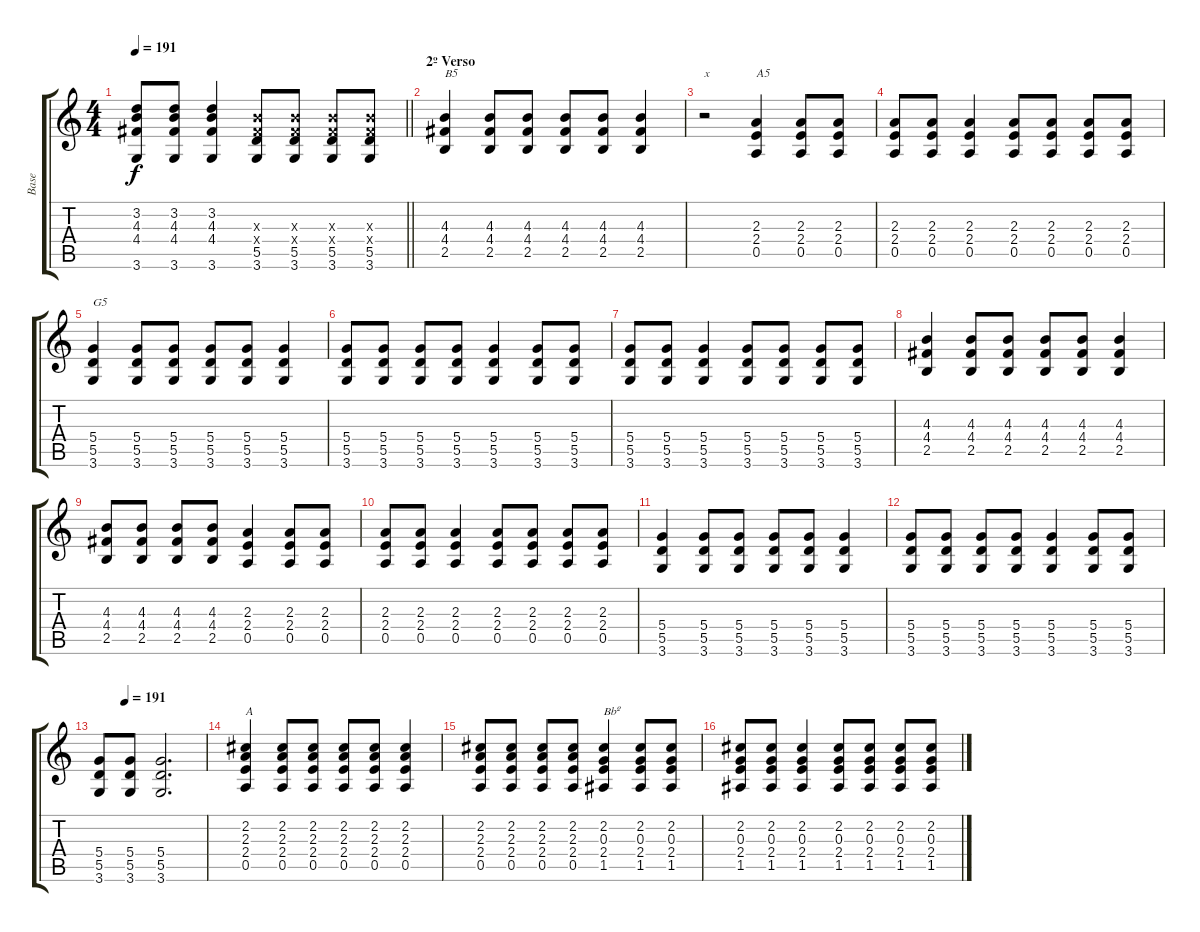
\track ("Base" "Base") {instrument overdrivenguitar}
\staff {score tabs}
\tuning (E4 B3 G3 D3 A2 E2) {hide}
\ts (4 4)
\tempo 191
\clef g2
\barLineRight lightlight
\ks c
(3.2 4.3 4.4 3.6).8{dy f} (3.2 4.3 4.4 3.6).8 (3.2 4.3 4.4 3.6).4 (4.3{x} 4.4{x} 5.5 3.6).8{volume 12 instrument overdrivenguitar} (4.3{x} 4.4{x} 5.5 3.6).8 (4.3{x} 4.4{x} 5.5 3.6).8 (4.3{x} 4.4{x} 5.5 3.6).8 |
\section ("" "2º Verso")
(4.3 4.4 2.5).4{txt "B5"} (4.3 4.4 2.5).8 (4.3 4.4 2.5).8 (4.3 4.4 2.5).8 (4.3 4.4 2.5).8 (4.3 4.4 2.5).4 |
r.2{txt "x"} (2.3 2.4 0.5).4{txt "A5"} (2.3 2.4 0.5).8 (2.3 2.4 0.5).8 |
(2.3 2.4 0.5).8 (2.3 2.4 0.5).8 (2.3 2.4 0.5).4 (2.3 2.4 0.5).8 (2.3 2.4 0.5).8 (2.3 2.4 0.5).8 (2.3 2.4 0.5).8 |
(5.4 5.5 3.6).4{txt "G5"} (5.4 5.5 3.6).8 (5.4 5.5 3.6).8 (5.4 5.5 3.6).8 (5.4 5.5 3.6).8 (5.4 5.5 3.6).4 |
(5.4 5.5 3.6).8 (5.4 5.5 3.6).8 (5.4 5.5 3.6).8 (5.4 5.5 3.6).8 (5.4 5.5 3.6).4 (5.4 5.5 3.6).8 (5.4 5.5 3.6).8 |
(5.4 5.5 3.6).8 (5.4 5.5 3.6).8 (5.4 5.5 3.6).4 (5.4 5.5 3.6).8 (5.4 5.5 3.6).8 (5.4 5.5 3.6).8 (5.4 5.5 3.6).8 |
(4.3 4.4 2.5).4 (4.3 4.4 2.5).8 (4.3 4.4 2.5).8 (4.3 4.4 2.5).8 (4.3 4.4 2.5).8 (4.3 4.4 2.5).4 |
(4.3 4.4 2.5).8 (4.3 4.4 2.5).8 (4.3 4.4 2.5).8 (4.3 4.4 2.5).8 (2.3 2.4 0.5).4 (2.3 2.4 0.5).8 (2.3 2.4 0.5).8 |
(2.3 2.4 0.5).8 (2.3 2.4 0.5).8 (2.3 2.4 0.5).4 (2.3 2.4 0.5).8 (2.3 2.4 0.5).8 (2.3 2.4 0.5).8 (2.3 2.4 0.5).8 |
(5.4 5.5 3.6).4 (5.4 5.5 3.6).8 (5.4 5.5 3.6).8 (5.4 5.5 3.6).8 (5.4 5.5 3.6).8 (5.4 5.5 3.6).4 |
(5.4 5.5 3.6).8 (5.4 5.5 3.6).8 (5.4 5.5 3.6).8 (5.4 5.5 3.6).8 (5.4 5.5 3.6).4 (5.4 5.5 3.6).8 (5.4 5.5 3.6).8 |
\tempo (191 0.25)
(5.4 5.5 3.6).8 (5.4 5.5 3.6).8 (5.4 5.5 3.6).2{d} |
(2.2 2.3 2.4 0.5).4{txt "A" instrument electricguitarclean} (2.2 2.3 2.4 0.5).8 (2.2 2.3 2.4 0.5).8 (2.2 2.3 2.4 0.5).8 (2.2 2.3 2.4 0.5).8 (2.2 2.3 2.4 0.5).4 |
(2.2 2.3 2.4 0.5).8 (2.2 2.3 2.4 0.5).8 (2.2 2.3 2.4 0.5).8 (2.2 2.3 2.4 0.5).8 (2.2 0.3 2.4 1.5).4{txt "Bbº"} (2.2 0.3 2.4 1.5).8 (2.2 0.3 2.4 1.5).8 |
(2.2 0.3 2.4 1.5).8 (2.2 0.3 2.4 1.5).8 (2.2 0.3 2.4 1.5).4 (2.2 0.3 2.4 1.5).8 (2.2 0.3 2.4 1.5).8 (2.2 0.3 2.4 1.5).8 (2.2 0.3 2.4 1.5).8
